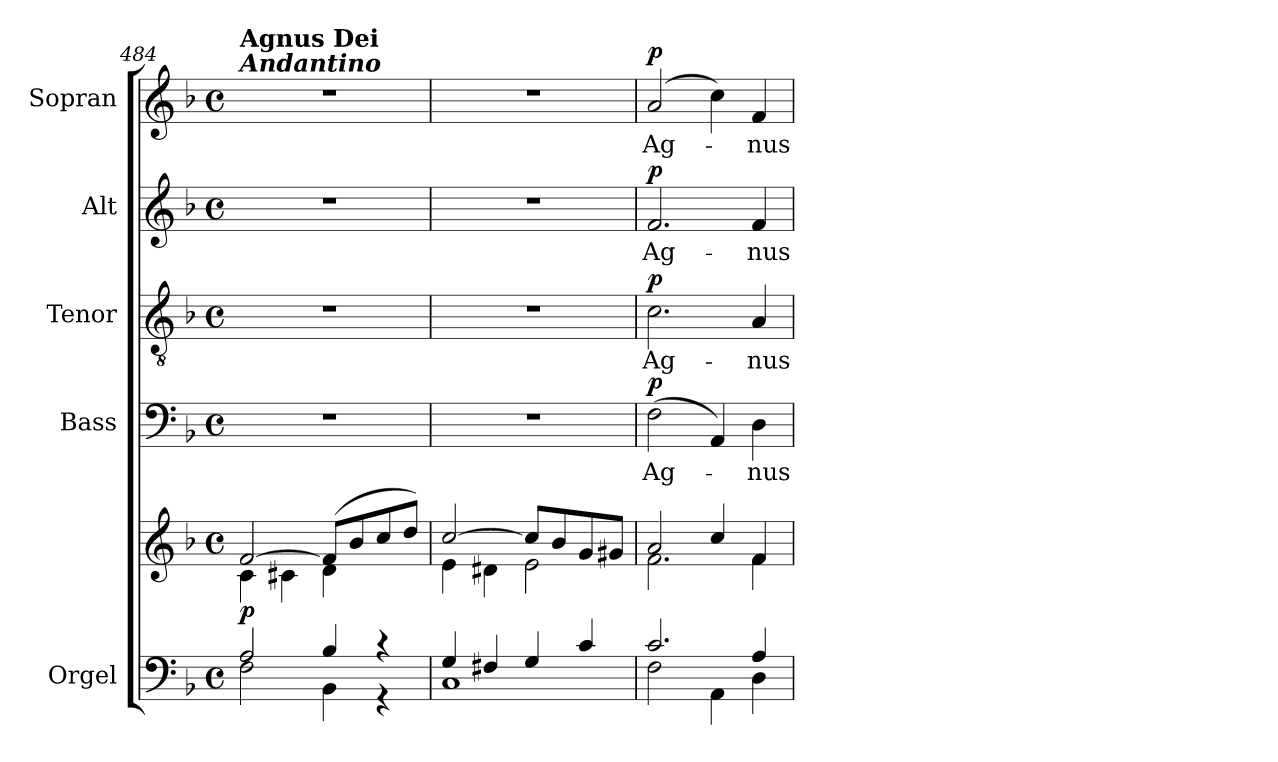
**kern	**kern	**dynam	**kern	**text	**dynam	**kern	**text	**dynam	**kern	**text	**dynam	**kern	**text	**dynam
*part5	*part5	*part5	*part4	*part4	*part4	*part3	*part3	*part3	*part2	*part2	*part2	*part1	*part1	*part1
*staff6	*staff5	*staff5/6	*staff4	*staff4	*staff4	*staff3	*staff3	*staff3	*staff2	*staff2	*staff2	*staff1	*staff1	*staff1
*I"Orgel	*	*	*I"Bass	*	*	*I"Tenor	*	*	*I"Alt	*	*	*I"Sopran	*	*
*I'Org.	*	*	*I'B.	*	*	*I'T.	*	*	*I'A.	*	*	*I'S.	*	*
!!LO:PB:g=z
*clefF4	*clefG2	*	*clefF4	*	*	*clefGv2	*	*	*clefG2	*	*	*clefG2	*	*
*k[b-]	*k[b-]	*	*k[b-]	*	*	*k[b-]	*	*	*k[b-]	*	*	*k[b-]	*	*
*F:	*F:	*	*F:	*	*	*F:	*	*	*F:	*	*	*F:	*	*
*M4/4	*M4/4	*	*M4/4	*	*	*M4/4	*	*	*M4/4	*	*	*M4/4	*	*
*met(c)	*met(c)	*	*met(c)	*	*	*met(c)	*	*	*met(c)	*	*	*met(c)	*	*
=484	=484	=484	=484	=484	=484	=484	=484	=484	=484	=484	=484	=484	=484	=484
*^	*^	*	*	*	*	*	*	*	*	*	*	*	*	*
!	!	!	!	!	!	!	!	!	!	!	!	!	!	!LO:TX:a:Bi:t=Andantino	!	!
!	!	!	!	!	!	!	!	!	!	!	!	!	!	!LO:TX:a:B:t=Agnus Dei	!	!
!	!	!	!	!LO:DY:b	!	!	!	!	!	!	!	!	!	!	!	!
2A/	2F\	[>2f/	4c\	p	1r	.	.	1r	.	.	1r	.	.	1r	.	.
.	.	.	4c#X\	.	.	.	.	.	.	.	.	.	.	.	.	.
4B-/	4BB-\	(>8f/L]	4d\	.	.	.	.	.	.	.	.	.	.	.	.	.
.	.	8b-/	.	.	.	.	.	.	.	.	.	.	.	.	.	.
4r	4r	8cc/	4ryy	.	.	.	.	.	.	.	.	.	.	.	.	.
.	.	8dd/J)	.	.	.	.	.	.	.	.	.	.	.	.	.	.
=485	=485	=485	=485	=485	=485	=485	=485	=485	=485	=485	=485	=485	=485	=485	=485	=485
4G/	1C	[>2cc/	4e\	.	1r	.	.	1r	.	.	1r	.	.	1r	.	.
4F#X/	.	.	4d#X\	.	.	.	.	.	.	.	.	.	.	.	.	.
4G/	.	8cc/L]	2e\	.	.	.	.	.	.	.	.	.	.	.	.	.
.	.	8b-/	.	.	.	.	.	.	.	.	.	.	.	.	.	.
4c/	.	8g/	.	.	.	.	.	.	.	.	.	.	.	.	.	.
.	.	8g#X/J	.	.	.	.	.	.	.	.	.	.	.	.	.	.
=486	=486	=486	=486	=486	=486	=486	=486	=486	=486	=486	=486	=486	=486	=486	=486	=486
!	!	!	!	!	!	!LO:LY:b	!LO:DY:a	!	!LO:LY:b	!LO:DY:a	!	!LO:LY:b	!LO:DY:a	!	!LO:LY:b	!LO:DY:a
2.c/	2F\	2a/	2.f\	.	(>2F\	Ag-	p	2.c\	Ag-	p	2.f/	Ag-	p	(2a/	Ag-	p
.	4AA\	4cc/	.	.	4AA/)	.	.	.	.	.	.	.	.	4cc\)	.	.
!	!	!	!	!	!	!LO:LY:b	!	!	!LO:LY:b	!	!	!LO:LY:b	!	!	!LO:LY:b	!
4A/	4D\	4f/	4f\	.	4D\	-nus	.	4A/	-nus	.	4f/	-nus	.	4f/	-nus	.
*v	*v	*	*	*	*	*	*	*	*	*	*	*	*	*	*	*
*	*v	*v	*	*	*	*	*	*	*	*	*	*	*	*	*
=	=	=	=	=	=	=	=	=	=	=	=	=	=	=
*-	*-	*-	*-	*-	*-	*-	*-	*-	*-	*-	*-	*-	*-	*-
